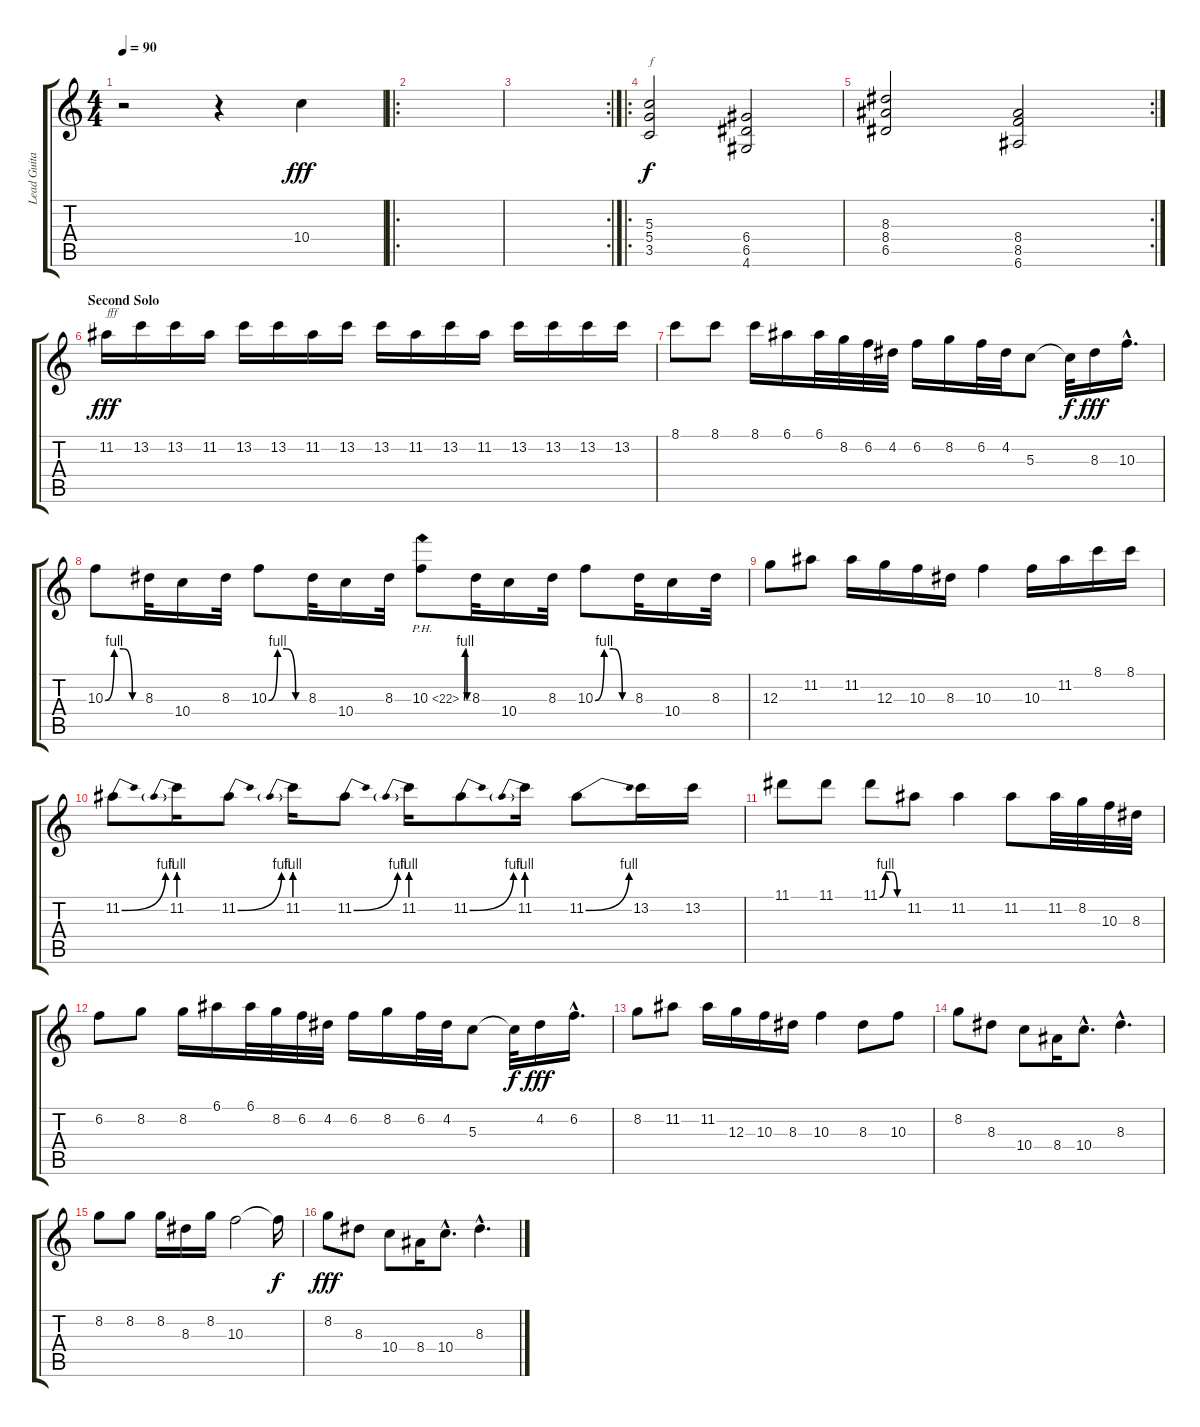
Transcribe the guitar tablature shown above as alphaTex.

\track ("Lead Guitar" "Lead Guita") {instrument distortionguitar}
\staff {score tabs}
\tuning (E4 B3 G3 D3 A2 E2) {hide}
\ts (4 4)
\tempo 90
\clef g2
\ks c
r.2{dy fff} r.4 10.4.4 |
\ro
|
\rc 2
|
\ro
(5.3 5.4 3.5).2{txt "f" dy f} (6.4 6.5 4.6).2 |
\rc 2
(8.3 8.4 6.5).2 (8.4 8.5 6.6).2 |
\section ("" "Second Solo")
11.2.16{txt "fff" dy fff} 13.2.16 13.2.16 11.2.16 13.2.16 13.2.16 11.2.16 13.2.16 13.2.16 11.2.16 13.2.16 11.2.16 13.2.16 13.2.16 13.2.16 13.2.16 |
8.1.8 8.1.8 8.1.16 6.1.16 6.1.32 8.2.32 6.2.32 4.2.32 6.2.16 8.2.16 6.2.32 4.2.32 5.3.8 5.3{t}.32{dy f} 8.3.16{dy fff} 10.3{hac}.16{d} |
10.3{be (custom 0 0 15 4 30 4 45 0 60 0)}.8 8.3.32 10.4.16 8.3.32 10.3{be (custom 0 0 15 4 30 4 45 0 60 0)}.8 8.3.32 10.4.16 8.3.32 10.3{be (custom 0 0 15 4 30 4 45 0 60 0) ph 12}.8 8.3.32 10.4.16 8.3.32 10.3{be (custom 0 0 15 4 30 4 45 0 60 0)}.8 8.3.32 10.4.16 8.3.32 |
12.3.8 11.2.8 11.2.16 12.3.16 10.3.16 8.3.16 10.3.4 10.3.16 11.2.16 8.1.16 8.1.16 |
11.2{be (bend 0 0 60 4)}.8 11.2{be (prebend 0 4 60 4)}.16 11.2{be (bend 0 0 60 4)}.8 11.2{be (prebend 0 4 60 4)}.16 11.2{be (bend 0 0 60 4)}.8 11.2{be (prebend 0 4 60 4)}.16 11.2{be (bend 0 0 60 4)}.8 11.2{be (prebend 0 4 60 4)}.16 11.2{be (bend 0 0 60 4)}.8 13.2.16 13.2.16 |
11.1.8 11.1.8 11.1{be (custom 0 0 15 4 30 4 45 0 60 0)}.8 11.2.8 11.2.4 11.2.8 11.2.32 8.2.32 10.3.32 8.3.32 |
6.2.8 8.2.8 8.2.16 6.1.16 6.1.32 8.2.32 6.2.32 4.2.32 6.2.16 8.2.16 6.2.32 4.2.32 5.3.8 5.3{t}.32{dy f} 4.2.16{dy fff} 6.2{hac}.16{d} |
8.2.8 11.2.8 11.2.16 12.3.16 10.3.16 8.3.16 10.3.4 8.3.8 10.3.8 |
8.2.8 8.3.8 10.4.8 8.4.16 10.4{hac}.8{d} 8.3{hac}.4{d} |
8.2.8 8.2.8 8.2.16 8.3.16 8.2.16 10.3.2 10.3{t}.16{dy f} |
8.2.8{dy fff} 8.3.8 10.4.8 8.4.16 10.4{hac}.8{d} 8.3{hac}.4{d}
